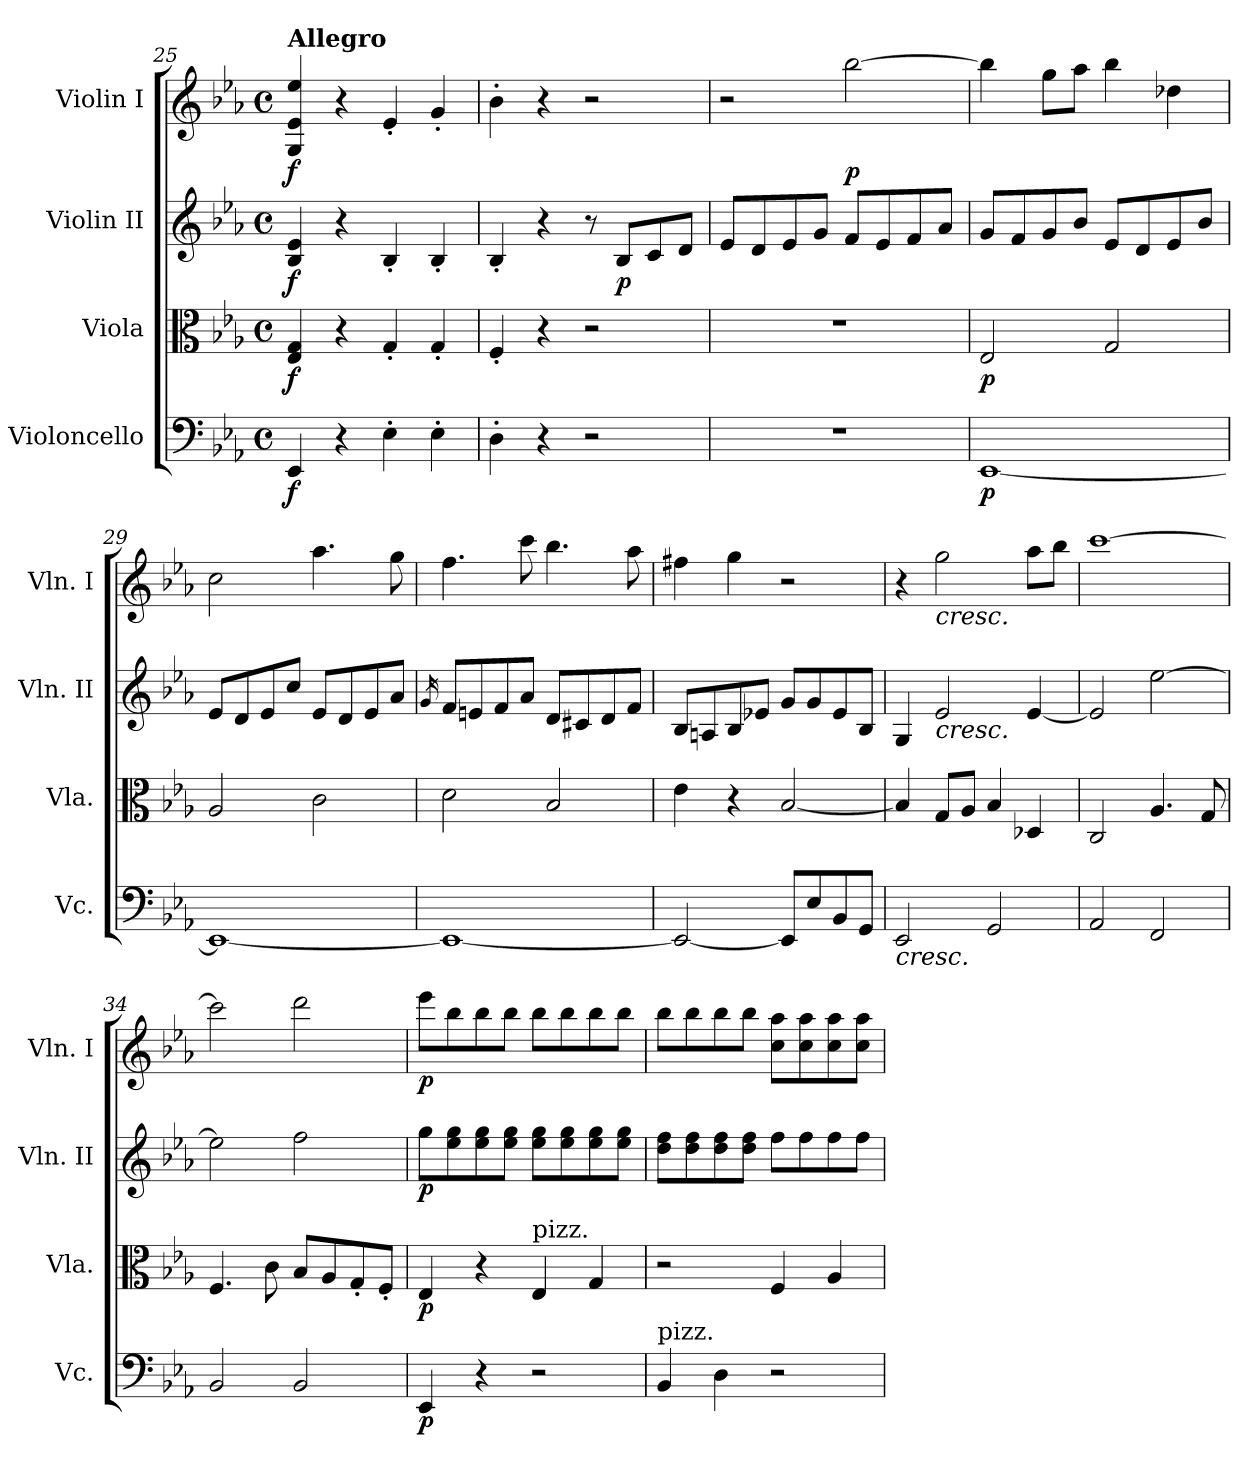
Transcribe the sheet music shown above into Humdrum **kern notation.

**kern	**dynam	**kern	**dynam	**kern	**dynam	**kern	**dynam
*part4	*part4	*part3	*part3	*part2	*part2	*part1	*part1
*staff4	*staff4	*staff3	*staff3	*staff2	*staff2	*staff1	*staff1
*I"Violoncello	*	*I"Viola	*	*I"Violin II	*	*I"Violin I	*
*I'Vc.	*	*I'Vla.	*	*I'Vln. II	*	*I'Vln. I	*
*clefF4	*	*clefC3	*	*clefG2	*	*clefG2	*
*k[b-e-a-]	*	*k[b-e-a-]	*	*k[b-e-a-]	*	*k[b-e-a-]	*
*E-:	*	*E-:	*	*E-:	*	*E-:	*
*M4/4	*	*M4/4	*	*M4/4	*	*M4/4	*
*met(c)	*	*met(c)	*	*met(c)	*	*met(c)	*
*MM120	*	*MM120	*	*MM120	*	*MM120	*
=25	=25	=25	=25	=25	=25	=25	=25
!	!	!	!	!	!	!LO:TX:a:B:t=Allegro	!
!	!LO:DY:b	!	!LO:DY:b	!	!LO:DY:b	!	!LO:DY:b
4EE-/	f	4E-/ 4G/	f	4B-/ 4e-/	f	4G/ 4e-/ 4ee-/	f
4r	.	4r	.	4r	.	4r	.
4E-'\	.	4G'/	.	4B-'/	.	4e-'/	.
4E-'\	.	4G'/	.	4B-'/	.	4g'/	.
=26	=26	=26	=26	=26	=26	=26	=26
4D'\	.	4F'/	.	4B-'/	.	4b-'\	.
4r	.	4r	.	4r	.	4r	.
2r	.	2r	.	8r	.	2r	.
!	!	!	!	!	!LO:DY:b	!	!
.	.	.	.	8B-/L	p	.	.
.	.	.	.	8c/	.	.	.
.	.	.	.	8d/J	.	.	.
=27	=27	=27	=27	=27	=27	=27	=27
1r	.	1r	.	8e-/L	.	2r	.
.	.	.	.	8d/	.	.	.
.	.	.	.	8e-/	.	.	.
.	.	.	.	8g/J	.	.	.
!	!	!	!	!	!	!	!LO:DY:b
.	.	.	.	8f/L	.	[2bb-\	p
.	.	.	.	8e-/	.	.	.
.	.	.	.	8f/	.	.	.
.	.	.	.	8a-/J	.	.	.
!!LO:LB:g=z
=28	=28	=28	=28	=28	=28	=28	=28
!	!LO:DY:b	!	!LO:DY:b	!	!	!	!
[1EE-	p	2E-/	p	8g/L	.	4bb-\]	.
.	.	.	.	8f/	.	.	.
.	.	.	.	8g/	.	8gg\L	.
.	.	.	.	8b-/J	.	8aa-\J	.
.	.	2G/	.	8e-/L	.	4bb-\	.
.	.	.	.	8d/	.	.	.
.	.	.	.	8e-/	.	4dd-X\	.
.	.	.	.	8b-/J	.	.	.
=29	=29	=29	=29	=29	=29	=29	=29
1EE-_	.	2A-/	.	8e-/L	.	2cc\	.
.	.	.	.	8d/	.	.	.
.	.	.	.	8e-/	.	.	.
.	.	.	.	8cc/J	.	.	.
.	.	2c\	.	8e-/L	.	4.aa-\	.
.	.	.	.	8d/	.	.	.
.	.	.	.	8e-/	.	.	.
.	.	.	.	8a-/J	.	8gg\	.
=30	=30	=30	=30	=30	=30	=30	=30
.	.	.	.	16qg/	.	.	.
1EE-_	.	2d\	.	8f/L	.	4.ff\	.
.	.	.	.	8en/	.	.	.
.	.	.	.	8f/	.	.	.
.	.	.	.	8a-/J	.	8ccc\	.
.	.	2B-/	.	8d/L	.	4.bb-\	.
.	.	.	.	8c#X/	.	.	.
.	.	.	.	8d/	.	.	.
.	.	.	.	8f/J	.	8aa-\	.
=31	=31	=31	=31	=31	=31	=31	=31
2EE-/_	.	4e-\	.	8B-/L	.	4ff#X\	.
.	.	.	.	8An/	.	.	.
.	.	4r	.	8B-/	.	4gg\	.
.	.	.	.	8e-X/J	.	.	.
8EE-/L]	.	[2B-/	.	8g/L	.	2r	.
8E-/	.	.	.	8g/	.	.	.
8BB-/	.	.	.	8e-/	.	.	.
8GG/J	.	.	.	8B-/J	.	.	.
!!LO:LB:g=z
=32	=32	=32	=32	=32	=32	=32	=32
!LO:TX:b:i:t=cresc.	!	!	!	!	!	!	!
2EE-/	.	4B-/]	.	4G/	.	4r	.
!	!	!	!	!	!	!LO:TX:b:i:t=cresc.	!
!	!	!	!	!LO:TX:b:i:t=cresc.	!	!	!
.	.	8G/L	.	2e-/	.	2gg\	.
.	.	8A-/J	.	.	.	.	.
2GG/	.	4B-/	.	.	.	.	.
.	.	4D-X/	.	[4e-/	.	8aa-\L	.
.	.	.	.	.	.	8bb-\J	.
=33	=33	=33	=33	=33	=33	=33	=33
2AA-/	.	2C/	.	2e-/]	.	[1ccc	.
2FF/	.	4.A-/	.	[2ee-\	.	.	.
.	.	8G/	.	.	.	.	.
=34	=34	=34	=34	=34	=34	=34	=34
2BB-/	.	4.F/	.	2ee-\]	.	2ccc\]	.
.	.	8c\	.	.	.	.	.
2BB-/	.	8B-/L	.	2ff\	.	2ddd\	.
.	.	8A-/	.	.	.	.	.
.	.	8G'/	.	.	.	.	.
.	.	8F'/J	.	.	.	.	.
=35	=35	=35	=35	=35	=35	=35	=35
!	!LO:DY:b	!	!LO:DY:b	!	!LO:DY:b	!	!LO:DY:b
4EE-/	p	4E-/	p	8gg\L	p	8eee-\L	p
.	.	.	.	8ee-\ 8gg\	.	8bb-\	.
4r	.	4r	.	8ee-\ 8gg\	.	8bb-\	.
.	.	.	.	8ee-\ 8gg\J	.	8bb-\J	.
!	!	!LO:TX:a:t=pizz.	!	!	!	!	!
2r	.	4E-/	.	8ee-\ 8gg\L	.	8bb-\L	.
.	.	.	.	8ee-\ 8gg\	.	8bb-\	.
.	.	4G/	.	8ee-\ 8gg\	.	8bb-\	.
.	.	.	.	8ee-\ 8gg\J	.	8bb-\J	.
=36	=36	=36	=36	=36	=36	=36	=36
!LO:TX:a:t=pizz.	!	!	!	!	!	!	!
4BB-/	.	2r	.	8dd\ 8ff\L	.	8bb-\L	.
.	.	.	.	8dd\ 8ff\	.	8bb-\	.
4D\	.	.	.	8dd\ 8ff\	.	8bb-\	.
.	.	.	.	8dd\ 8ff\J	.	8bb-\J	.
2r	.	4F/	.	8ff\L	.	8cc\ 8aa-\L	.
.	.	.	.	8ff\	.	8cc\ 8aa-\	.
.	.	4A-/	.	8ff\	.	8cc\ 8aa-\	.
.	.	.	.	8ff\J	.	8cc\ 8aa-\J	.
=	=	=	=	=	=	=	=
*-	*-	*-	*-	*-	*-	*-	*-
